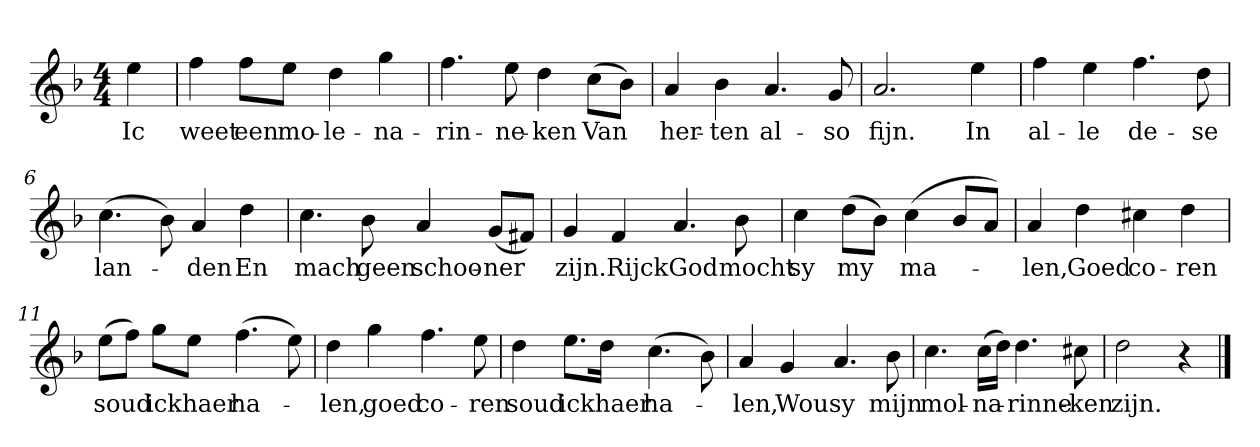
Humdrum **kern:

**kern	**text
*part1	*part1
*staff1	*staff1
*clefG2	*
*k[b-]	*
*d:	*
*M4/4	*
*MM120	*
=	=
4ee	Ic
=1	=1
4ff	weet
8ff\L	een
8ee\J	mo-
4dd	-le-
4gg	-na-
=2	=2
4.ff	-rin-
8ee	-ne-
4dd	-ken
(8cc\L	Van
8b-\J)	.
=3	=3
4a	her-
4b-	-ten
4.a	al-
8g	-so
=4	=4
2.a	fijn.
4ee	In
=5	=5
4ff	al-
4ee	-le
4.ff	de-
8dd	-se
=6	=6
(4.cc	lan-
8b-)	.
4a	-den
4dd	En
=7	=7
4.cc	mach
8b-	geen
4a	schoo-
(8g/L	-ner
8f#X/J)	.
=8	=8
4g	zijn.
4f	Rijck
4.a	God
8b-	mocht
=9	=9
4cc	sy
(8dd\L	my
8b-\J)	.
(4cc	ma-
8b-/L	.
8a/J)	.
=10	=10
4a	-len,
4dd	Goed
4cc#X	co-
4dd	-ren
=11	=11
(8ee\L	soud
8ff\J)	.
8gg\L	ick
8ee\J	haer
(4.ff	ha-
8ee)	.
=12	=12
4dd	-len,
4gg	goed
4.ff	co-
8ee	-ren
=13	=13
4dd	soud
8.ee\L	ick
16dd\Jk	haer
(4.cc	ha-
8b-)	.
=14	=14
4a	-len,
4g	Wou
4.a	sy
8b-	mijn
=15	=15
4.cc	mol-
(16cc\LL	-na-
16dd\JJ)	.
4.dd	-rinne-
8cc#X	-ken
=16	=16
2dd	zijn.
4r	.
==	==
*-	*-
